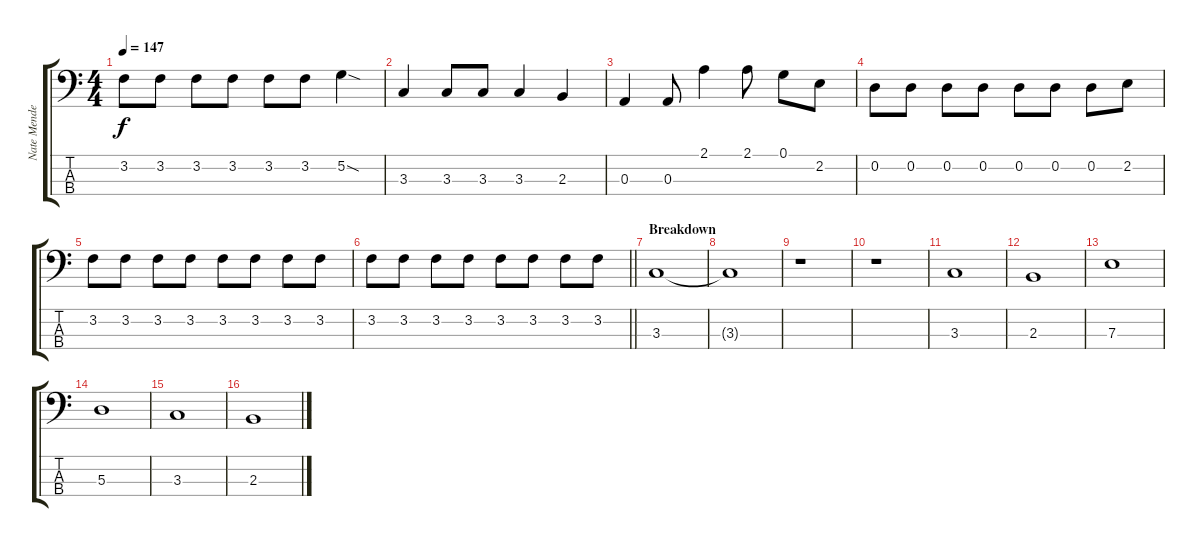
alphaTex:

\track ("Nate Mendel - Bass Guitar" "Nate Mende") {instrument electricbassfinger}
\staff {score tabs}
\tuning (G2 D2 A1 E1) {hide}
\ts (4 4)
\tempo 147
\clef f4
\ks c
3.2.8{dy f} 3.2.8 3.2.8 3.2.8 3.2.8 3.2.8 5.2{sod}.4 |
3.3.4 3.3.8 3.3.8 3.3.4 2.3.4 |
0.3.4 0.3.8 2.1.4 2.1.8 0.1.8 2.2.8 |
0.2.8 0.2.8 0.2.8 0.2.8 0.2.8 0.2.8 0.2.8 2.2.8 |
3.2.8 3.2.8 3.2.8 3.2.8 3.2.8 3.2.8 3.2.8 3.2.8 |
\barLineRight lightlight
3.2.8 3.2.8 3.2.8 3.2.8 3.2.8 3.2.8 3.2.8 3.2.8 |
\section ("" "Breakdown")
3.3.1 |
3.3{t}.1 |
r.1 |
r.1 |
3.3.1 |
2.3.1 |
7.3.1 |
5.3.1 |
3.3.1 |
2.3.1
